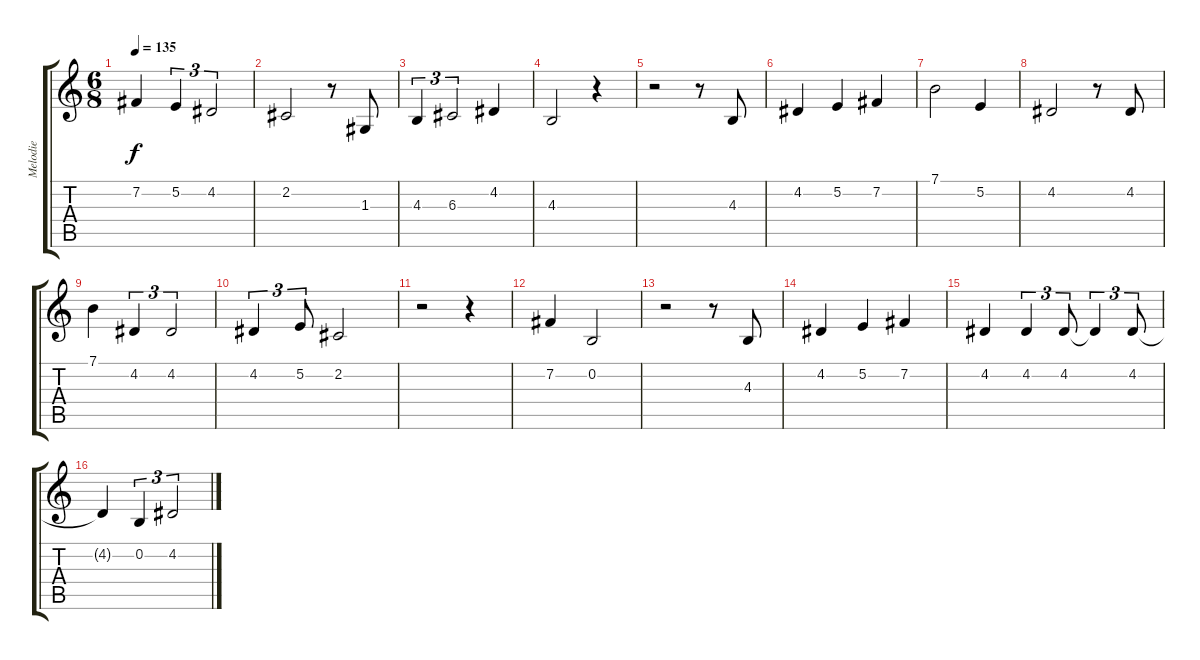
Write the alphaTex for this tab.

\track ("Melodie" "Melodie") {instrument clarinet}
\staff {score tabs}
\tuning (E4 B3 G3 D3 A2 E2) {hide}
\ts (6 8)
\tempo 135
\clef g2
\ks c
7.2.4{dy f} 5.2.4{tu (3 2)} 4.2.2{tu (3 2)} |
2.2.2 r.8 1.3.8 |
4.3.4{tu (3 2)} 6.3.2{tu (3 2)} 4.2.4 |
4.3.2 r.4 |
r.2 r.8 4.3.8 |
4.2.4 5.2.4 7.2.4 |
7.1.2 5.2.4 |
4.2.2 r.8 4.2.8 |
7.1.4 4.2.4{tu (3 2)} 4.2.2{tu (3 2)} |
4.2.4{tu (3 2)} 5.2.8{tu (3 2)} 2.2.2 |
r.2 r.4 |
7.2.4 0.2.2 |
r.2 r.8 4.3.8 |
4.2.4 5.2.4 7.2.4 |
4.2.4 4.2.4{tu (3 2)} 4.2.8{tu (3 2)} 4.2{t}.4{tu (3 2)} 4.2.8{tu (3 2)} |
4.2{t}.4 0.2.4{tu (3 2)} 4.2.2{tu (3 2)}
